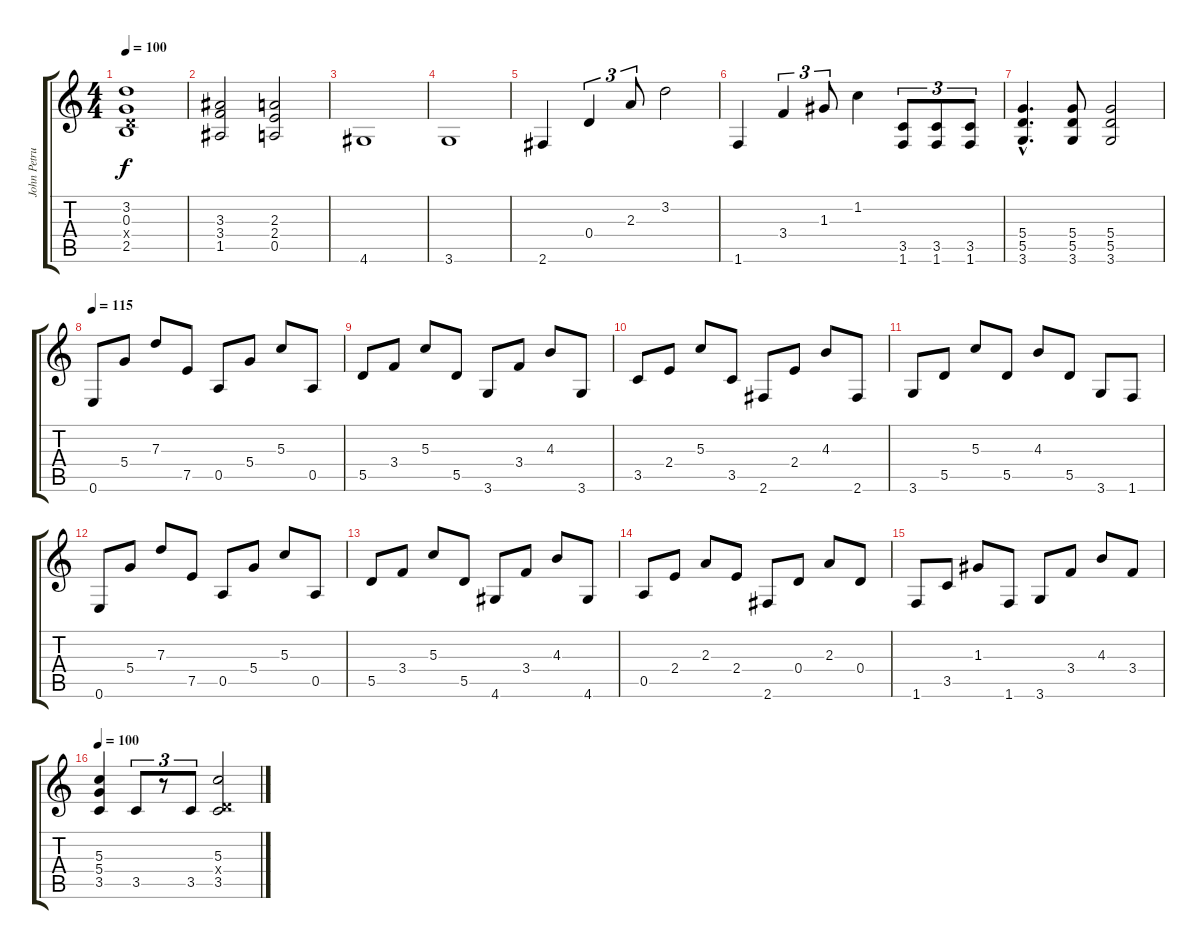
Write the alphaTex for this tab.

\track ("John Petrucci" "John Petru") {instrument distortionguitar}
\staff {score tabs}
\tuning (E4 B3 G3 D3 A2 E2) {hide}
\ts (4 4)
\tempo 100
\clef g2
\ks c
(3.2 0.3 0.4{x} 2.5).1{dy f} |
(3.3 3.4 1.5).2 (2.3 2.4 0.5).2 |
4.6.1 |
3.6.1 |
2.6.4 0.4.4{tu (3 2)} 2.3.8{tu (3 2)} 3.2.2 |
1.6.4 3.4.4{tu (3 2)} 1.3.8{tu (3 2)} 1.2.4 (3.5 1.6).8{tu (3 2)} (3.5 1.6).8{tu (3 2)} (3.5 1.6).8{tu (3 2)} |
(5.4{hac} 5.5{hac} 3.6{hac}).4{d} (5.4 5.5 3.6).8 (5.4 5.5 3.6).2 |
\tempo 115
0.6.8 5.4.8 7.3.8 7.5.8 0.5.8 5.4.8 5.3.8 0.5.8 |
5.5.8 3.4.8 5.3.8 5.5.8 3.6.8 3.4.8 4.3.8 3.6.8 |
3.5.8 2.4.8 5.3.8 3.5.8 2.6.8 2.4.8 4.3.8 2.6.8 |
3.6.8 5.5.8 5.3.8 5.5.8 4.3.8 5.5.8 3.6.8 1.6.8 |
0.6.8 5.4.8 7.3.8 7.5.8 0.5.8 5.4.8 5.3.8 0.5.8 |
5.5.8 3.4.8 5.3.8 5.5.8 4.6.8 3.4.8 4.3.8 4.6.8 |
0.5.8 2.4.8 2.3.8 2.4.8 2.6.8 0.4.8 2.3.8 0.4.8 |
1.6.8 3.5.8 1.3.8 1.6.8 3.6.8 3.4.8 4.3.8 3.4.8 |
\tempo 100
(5.3 5.4 3.5).4 3.5.8{tu (3 2)} r.8{tu (3 2)} 3.5.8{tu (3 2)} (5.3 0.4{x} 3.5).2
